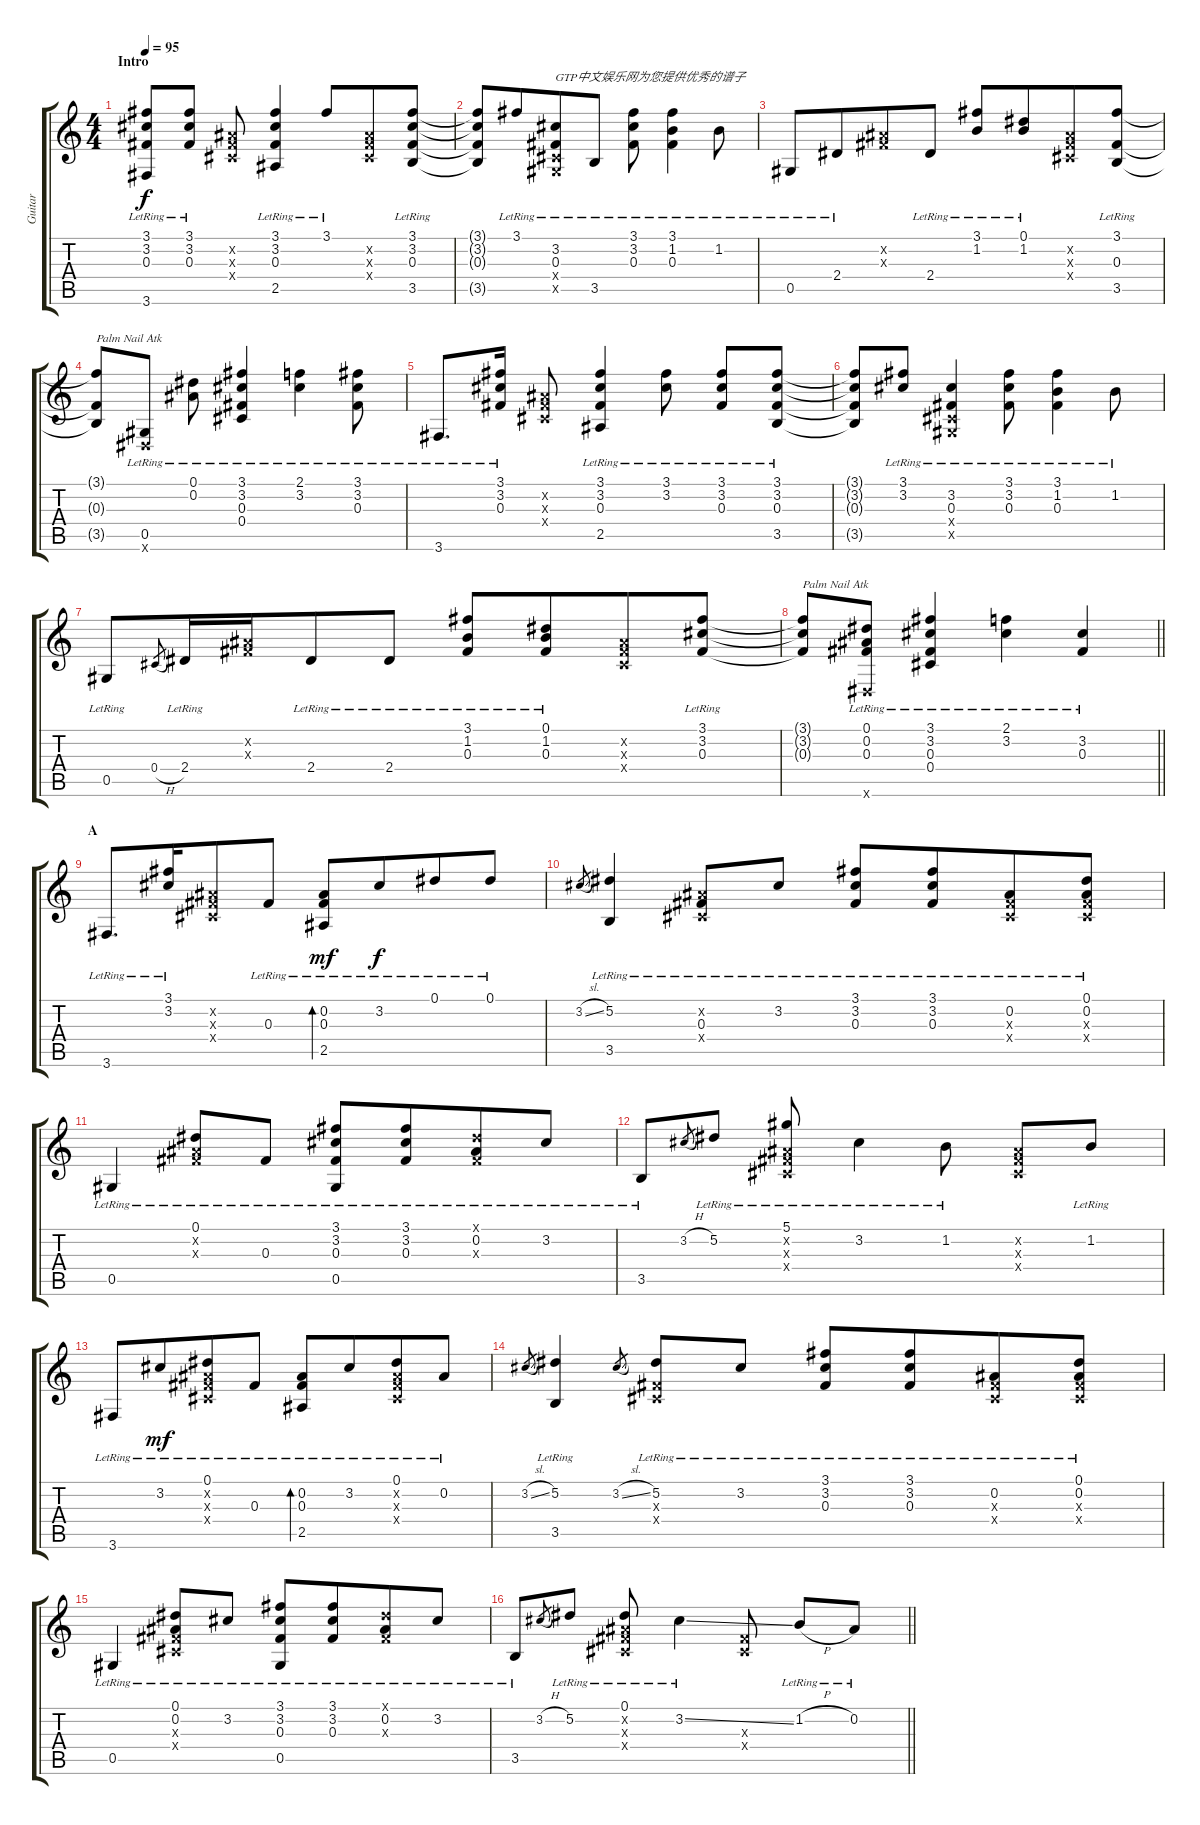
\track ("Guitar" "Guitar") {instrument acousticguitarsteel}
\staff {score tabs}
\tuning (Eb4 Bb3 Gb3 Db3 Ab2 Eb2) {hide}
\ts (4 4)
\section ("" "Intro")
\tempo 95
\clef g2
\ks c
(3.1{lr} 3.2{lr} 0.3{lr} 3.6{lr}).8{dy f instrument acousticguitarsteel} (3.1{lr} 3.2{lr} 0.3{lr}).8{beam split} (0.2{x} 0.3{x} 0.4{x}).8 (3.1{lr} 3.2{lr} 0.3{lr} 2.5{lr}).4 3.1{lr}.8{beam merge} (0.2{x} 0.3{x} 0.4{x}).8 (3.1{lr} 3.2{lr} 0.3{lr} 3.5{lr}).8 |
(3.1{t} 3.2{t} 0.3{t} 3.5{t}).8 3.1{lr}.8{beam merge} (3.2{lr} 0.3{lr} 0.4{x} 0.5{x}).8{txt "GTP中文娱乐网为您提供优秀的谱子"} 3.5{lr}.8 (3.1{lr} 3.2{lr} 0.3{lr}).8 (3.1{lr} 1.2{lr} 0.3{lr}).4 1.2{lr}.8 |
0.5{lr}.8 2.4{lr}.8{beam merge} (0.2{x} 0.3{x}).8 2.4{lr}.8 (3.1{lr} 1.2{lr}).8 (0.1{lr} 1.2{lr}).8{beam merge} (0.2{x} 0.3{x} 0.4{x}).8 (3.1{lr} 0.3{lr} 3.5{lr}).8 |
(3.1{t} 0.3{t} 3.5{t}).8{txt "Palm Nail Atk"} (0.5{lr} 0.6{x}).8 (0.1{lr} 0.2{lr}).8 (3.1{lr} 3.2{lr} 0.3{lr} 0.4{lr}).4 (2.1{lr} 3.2{lr}).4 (3.1{lr} 3.2{lr} 0.3{lr}).8 |
3.6{lr}.8{d} (3.1{lr} 3.2{lr} 0.3{lr}).16 (0.2{x} 0.3{x} 0.4{x}).8 (3.1{lr} 3.2{lr} 0.3{lr} 2.5{lr}).4 (3.1{lr} 3.2{lr}).8 (3.1{lr} 3.2{lr} 0.3{lr}).8 (3.1{lr} 3.2{lr} 0.3{lr} 3.5{lr}).8 |
(3.1{t} 3.2{t} 0.3{t} 3.5{t}).8 (3.1{lr} 3.2{lr}).8 (3.2{lr} 0.3{lr} 0.4{x} 0.5{x}).4 (3.1{lr} 3.2{lr} 0.3{lr}).8 (3.1{lr} 1.2{lr} 0.3{lr}).4 1.2{lr}.8 |
0.5{lr}.8 0.4{h}.8{gr} 2.4{lr}.16 (0.2{x} 0.3{x}).16{beam merge} 2.4{lr}.8 2.4{lr}.8 (3.1{lr} 1.2{lr} 0.3{lr}).8 (0.1{lr} 1.2{lr} 0.3{lr}).8{beam merge} (0.2{x} 0.3{x} 0.4{x}).8 (3.1{lr} 3.2{lr} 0.3{lr}).8 |
\barLineRight lightlight
(3.1{t} 3.2{t} 0.3{t}).8{txt "Palm Nail Atk"} (0.1{lr} 0.2{lr} 0.3{lr} 0.6{x}).8 (3.1{lr} 3.2{lr} 0.3{lr} 0.4{lr}).4 (2.1{lr} 3.2{lr}).4 (3.2{lr} 0.3{lr}).4 |
\section ("" "A")
3.6{lr}.8{d} (3.1{lr} 3.2{lr}).16{beam merge} (0.2{x} 0.3{x} 0.4{x}).8 0.3{lr}.8 (0.2{lr} 0.3{lr} 2.5{lr}).8{bd 240 dy mf} 3.2{lr}.8{dy f beam merge} 0.1{lr}.8 0.1{lr}.8 |
3.2{sl}.8{gr} (5.2{lr} 3.5{lr}).4 (0.2{x} 0.3{lr} 0.4{x}).8 3.2{lr}.8 (3.1{lr} 3.2{lr} 0.3{lr}).8 (3.1{lr} 3.2{lr} 0.3{lr}).8{beam merge} (0.2{lr} 0.3{x} 0.4{x}).8 (0.1{lr} 0.2{lr} 0.3{x} 0.4{x}).8 |
0.5{lr}.4 (0.1{lr} 0.2{x} 0.3{x}).8 0.3{lr}.8 (3.1{lr} 3.2{lr} 0.3{lr} 0.5{lr}).8 (3.1{lr} 3.2{lr} 0.3{lr}).8{beam merge} (0.1{x} 0.2{lr} 0.3{x}).8 3.2{lr}.8 |
3.5{lr}.8 3.2{h}.8{gr} 5.2{lr}.8 (5.1{lr} 0.2{x} 0.3{x} 0.4{x}).8 3.2{lr}.4 1.2{lr}.8 (0.2{x} 0.3{x} 0.4{x}).8 1.2{lr}.8 |
3.6{lr}.8{beam merge} 3.2{lr}.8{dy mf beam merge} (0.1{lr} 0.2{x} 0.3{x} 0.4{x}).8 0.3{lr}.8 (0.2{lr} 0.3{lr} 2.5{lr}).8{bd 240} 3.2{lr}.8{beam merge} (0.1{lr} 0.2{x} 0.3{x} 0.4{x}).8 0.2{lr}.8 |
3.2{sl}.8{gr} (5.2{lr} 3.5{lr}).4 3.2{sl}.8{gr} (5.2{lr} 0.3{x} 0.4{x}).8 3.2{lr}.8 (3.1{lr} 3.2{lr} 0.3{lr}).8 (3.1{lr} 3.2{lr} 0.3{lr}).8{beam merge} (0.2{lr} 0.3{x} 0.4{x}).8 (0.1{lr} 0.2{lr} 0.3{x} 0.4{x}).8 |
0.5{lr}.4 (0.1{lr} 0.2{lr} 0.3{x} 0.4{x}).8 3.2{lr}.8 (3.1{lr} 3.2{lr} 0.3{lr} 0.5{lr}).8 (3.1{lr} 3.2{lr} 0.3{lr}).8{beam merge} (0.1{x} 0.2{lr} 0.3{x}).8 3.2{lr}.8 |
\barLineRight lightlight
3.5{lr}.8 3.2{h}.8{gr} 5.2{lr}.8 (0.1{lr} 0.2{x} 0.3{x} 0.4{x}).8 3.2{ss lr}.4 (0.3{x} 0.4{x}).8 1.2{h lr}.8 0.2{lr}.8
